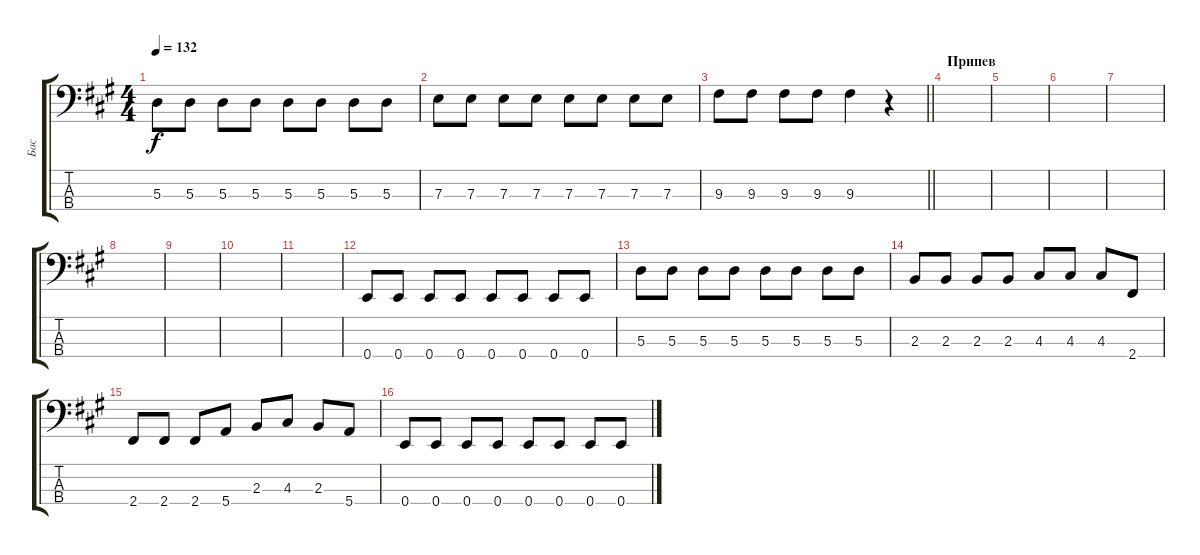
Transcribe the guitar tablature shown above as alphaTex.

\track ("Бас" "Бас") {instrument electricbassfinger}
\staff {score tabs}
\tuning (G2 D2 A1 E1) {hide}
\ts (4 4)
\tempo 132
\clef f4
\ks a
5.3.8{dy f} 5.3.8 5.3.8 5.3.8 5.3.8 5.3.8 5.3.8 5.3.8 |
7.3.8 7.3.8 7.3.8 7.3.8 7.3.8 7.3.8 7.3.8 7.3.8 |
\barLineRight lightlight
9.3.8 9.3.8 9.3.8 9.3.8 9.3.4 r.4 |
\section ("" "Припев")
|
|
|
|
|
|
|
|
0.4.8 0.4.8 0.4.8 0.4.8 0.4.8 0.4.8 0.4.8 0.4.8 |
5.3.8 5.3.8 5.3.8 5.3.8 5.3.8 5.3.8 5.3.8 5.3.8 |
2.3.8 2.3.8 2.3.8 2.3.8 4.3.8 4.3.8 4.3.8 2.4.8 |
2.4.8 2.4.8 2.4.8 5.4.8 2.3.8 4.3.8 2.3.8 5.4.8 |
0.4.8 0.4.8 0.4.8 0.4.8 0.4.8 0.4.8 0.4.8 0.4.8
